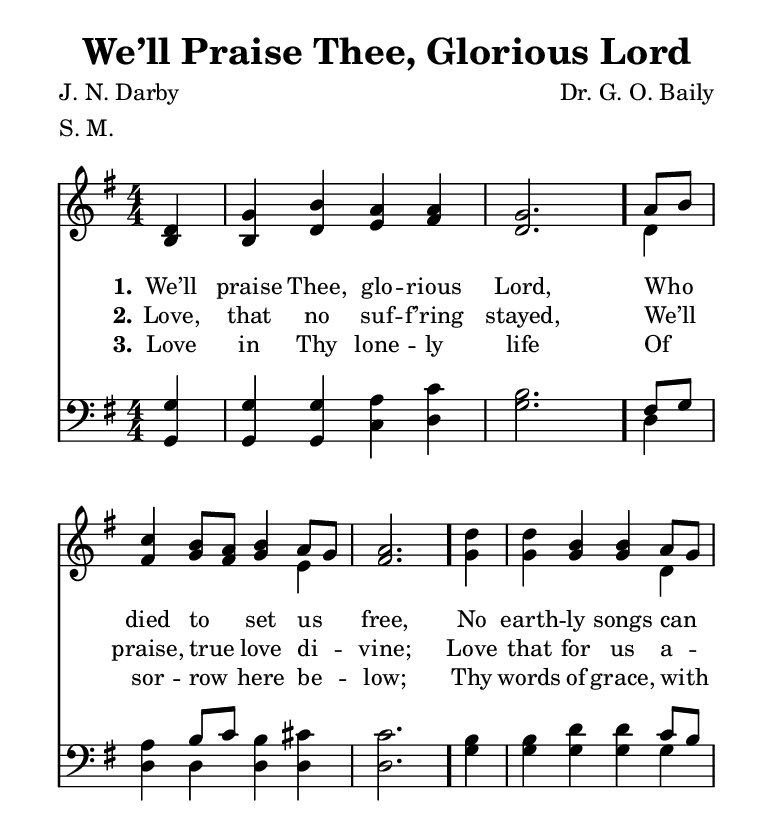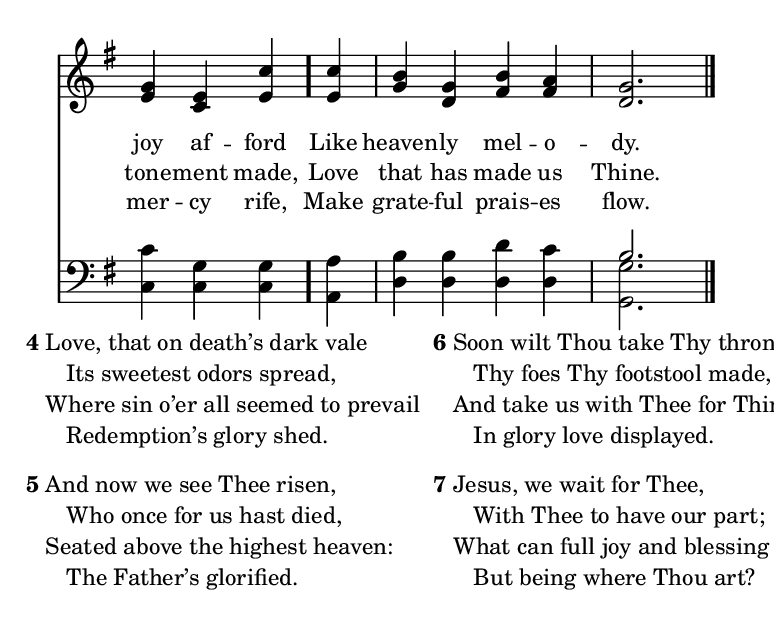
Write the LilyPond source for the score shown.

\include "common/global.ily"
\paper {
  \include "common/paper.ily"
  ragged-bottom = ##t
  score-markup-spacing.padding = 0.3
  score-markup-spacing.basic-distance = 0.3
  scoreTitleMarkup = \scoreTitleMarkupShrunk
}

\header{
  hymnnumber = "266"
  title = "We’ll Praise Thee, Glorious Lord"
  tunename = "Armington"
  meter = "S. M."
  poet = "J. N. Darby"
  composer = "Dr. G. O. Baily"
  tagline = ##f
}

global = {
  \include "common/overrides.ily"
  \override Staff.TimeSignature.style = #'numbered
  \time 4/4
  \override Score.MetronomeMark.transparent = ##t % hide all fermata changes too
  \tempo 4=80
  \key g \major
  \partial 4
  \autoBeamOff
}

notesSoprano = {
\global
\relative c' {

  d4 | g b a a | g2.
  a8[ b] | c4 b8[ a] b4 a8[ g] | a2. \eogbreak
  d4 | d b b a8[ g] | g4 e c'
  c4 | b4 g b a | g2.

  \bar "|."

}
}

notesAlto = {
\global
\relative e' {

  b4 | b d e fis | d2.
  d4 | fis g8[ fis] g4 e | fis2.
  g4 | g g g d | e c e
  e4 | g d fis fis | d2.

}
}

notesTenor = {
\global
\relative a {

  g4 | g g a c | b2.
  fis8[ g] | a4 b8[ c] b4 cis | c2.
  b4 | b d d c8[ b] | c4 g g
  a | b b d c | b2.

}
}

notesBass = {
\global
\relative f, {

  g4 | g g c d | g2.
  d4 | d d d d | d2.
  g4 | g g g g | c, c c
  a4 | d d d d | <g g,>2.

}
}

wordsA = \lyricmode {
\set stanza = "1."

We’ll praise Thee, glo -- rious Lord, \bar "."
Who died to set us free, \bar "."
No earth -- ly songs can joy af -- ford \bar "."
Like heaven -- ly mel -- o -- dy. \bar "."

}

wordsB = \lyricmode {
\set stanza = "2."

Love, that no suf -- f’ring stayed,
We’ll praise, true love di -- vine;
Love that for us a -- tone -- ment made,
Love that has made us Thine.

}

wordsC = \lyricmode {
\set stanza = "3."

Love in Thy lone -- ly life
Of sor -- row here be -- low;
Thy words of grace, with mer -- cy rife,
Make grate -- ful prais -- es flow.

}

wordsD = \markuplist {

\line { Love, that on death’s dark vale }
\line { { \hspace #2 } Its sweetest odors spread, }
\line { Where sin o’er all seemed to prevail }
\line { { \hspace #2 } Redemption’s glory shed. }

}

wordsE = \markuplist {

\line { And now we see Thee risen, }
\line { { \hspace #2 } Who once for us hast died, }
\line { Seated above the highest heaven: }
\line { { \hspace #2 } The Father’s glorified. }

}

wordsF = \markuplist {

\line { Soon wilt Thou take Thy throne, }
\line { { \hspace #2 } Thy foes Thy footstool made, }
\line { And take us with Thee for Thine own, }
\line { { \hspace #2 } In glory love displayed. }

}

wordsG = \markuplist {

\line { Jesus, we wait for Thee, }
\line { { \hspace #2 } With Thee to have our part; }
\line { What can full joy and blessing be }
\line { { \hspace #2 } But being where Thou art? }

}

\score {
  \context ChoirStaff <<
    \context Staff = upper <<
      \set Staff.autoBeaming = ##f
      \set ChoirStaff.systemStartDelimiter = #'SystemStartBar
      \set ChoirStaff.printPartCombineTexts = ##f
      \partcombine #'(2 . 11) \notesSoprano \notesAlto
      \context NullVoice = sopranos { \voiceOne << \notesSoprano >> }
      \context Lyrics = one   \lyricsto sopranos \wordsA
      \context Lyrics = two   \lyricsto sopranos \wordsB
      \context Lyrics = three \lyricsto sopranos \wordsC
    >>
    \context Staff = men <<
      \set Staff.autoBeaming = ##f
      \clef bass
      \set ChoirStaff.printPartCombineTexts = ##f
      \partcombine #'(2 . 11) \notesTenor \notesBass
    >>
  >>
  \layout {
    \include "common/layout.ily"
  }
  \midi{
    \include "common/midi.ily"
  }
}

\noPageBreak

\markup { \fill-line {
  \hspace #0.1
  \column {
  \line{ \bold 4 \column { \wordsD } } \combine \null \vspace #0.4
  \line{ \bold 5 \column { \wordsE } }
  }
  \hspace #0.1
  \column {
  \line{ \bold 6 \column { \wordsF } } \combine \null \vspace #0.4
  \line{ \bold 7 \column { \wordsG } }
  }
  \hspace #0.1
} }

\version "2.19.49"  % necessary for upgrading to future LilyPond versions.

% vi:set et ts=2 sw=2 ai nocindent syntax=lilypond:
